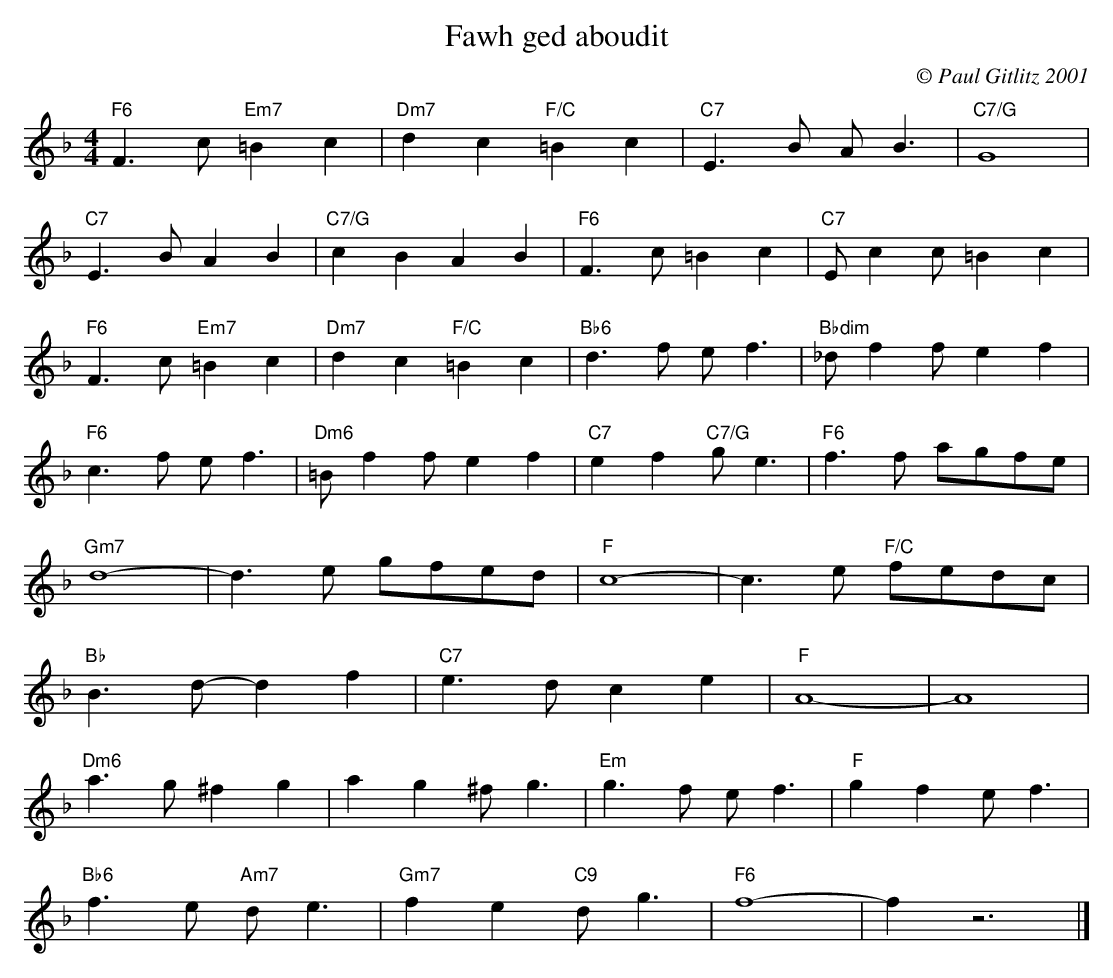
X:1
T:Fawh ged aboudit
M:4/4
L:1/8
C:© Paul Gitlitz 2001
K:F
"F6"F3c "Em7"=B2c2|"Dm7"d2c2 "F/C"=B2c2|"C7"E3B A B3|"C7/G"G8|!
"C7"E3B A2B2|"C7/G"c2B2A2B2|"F6"F3c =B2c2|"C7"E c2c =B2c2|!
"F6"F3c "Em7"=B2c2|"Dm7"d2c2 "F/C"=B2c2|"Bb6"d3f e f3|"Bbdim"_d f2f e2f2|!
"F6"c3f ef3|"Dm6"=B f2f e2f2|"C7"e2f2 "C7/G"ge3|"F6"f3f agfe|!
"Gm7"d8-|d3e gfed|"F"c8-|c3e "F/C"fedc|!
"Bb"B3 d-d2 f2| "C7"e3 dc2e2|"F"A8-|A8|!
"Dm6"a3g ^f2g2|a2g2^f g3|"Em"g3f e f3|"F"g2f2e f3|!
"Bb6"f3e "Am7"d e3|"Gm7"f2e2"C9"d g3|"F6"f8-|f2z6|]
